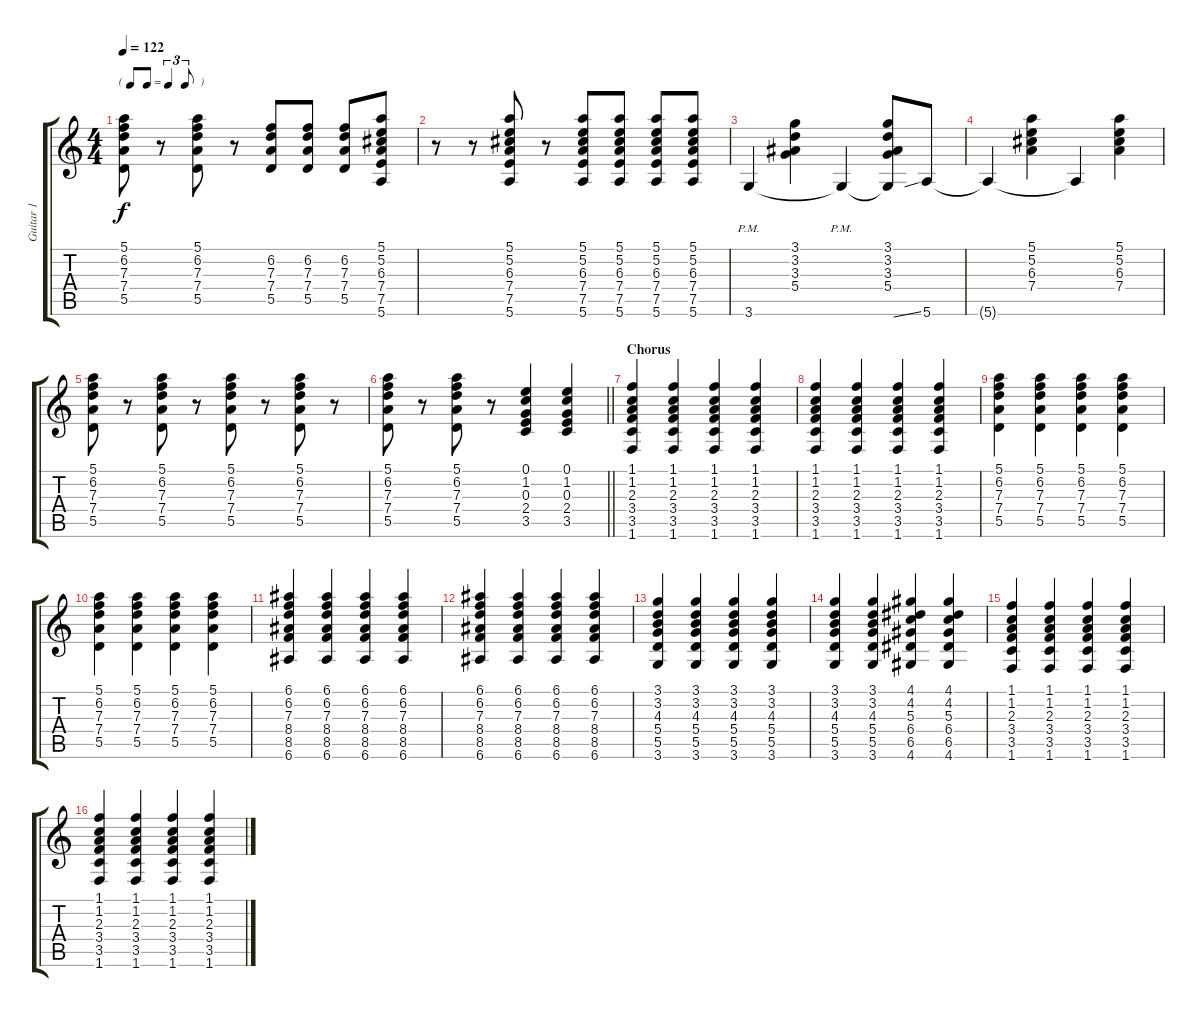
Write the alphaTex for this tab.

\track ("Guitar 1" "Guitar 1") {instrument overdrivenguitar}
\staff {score tabs}
\tuning (E4 B3 G3 D3 A2 E2) {hide}
\ts (4 4)
\tf triplet8th
\tempo 122
\clef g2
\ks c
(5.1 6.2 7.3 7.4 5.5).8{dy f} r.8 (5.1 6.2 7.3 7.4 5.5).8 r.8 (6.2 7.3 7.4 5.5).8 (6.2 7.3 7.4 5.5).8 (6.2 7.3 7.4 5.5).8 (5.1 5.2 6.3 7.4 7.5 5.6).8 |
r.8 r.8 (5.1 5.2 6.3 7.4 7.5 5.6).8 r.8 (5.1 5.2 6.3 7.4 7.5 5.6).8 (5.1 5.2 6.3 7.4 7.5 5.6).8 (5.1 5.2 6.3 7.4 7.5 5.6).8 (5.1 5.2 6.3 7.4 7.5 5.6).8 |
3.6{pm}.4 (3.1 3.2 3.3 5.4).4 3.6{pm t}.4 (3.1 3.2 3.3 5.4 3.6{ss t}).8 5.6.8 |
5.6{t}.4 (5.1 5.2 6.3 7.4).4 5.6{t}.4 (5.1 5.2 6.3 7.4).4 |
(5.1 6.2 7.3 7.4 5.5).8 r.8 (5.1 6.2 7.3 7.4 5.5).8 r.8 (5.1 6.2 7.3 7.4 5.5).8 r.8 (5.1 6.2 7.3 7.4 5.5).8 r.8 |
\barLineRight lightlight
(5.1 6.2 7.3 7.4 5.5).8 r.8 (5.1 6.2 7.3 7.4 5.5).8 r.8 (0.1 1.2 0.3 2.4 3.5).4 (0.1 1.2 0.3 2.4 3.5).4 |
\section ("" "Chorus")
(1.1 1.2 2.3 3.4 3.5 1.6).4 (1.1 1.2 2.3 3.4 3.5 1.6).4 (1.1 1.2 2.3 3.4 3.5 1.6).4 (1.1 1.2 2.3 3.4 3.5 1.6).4 |
(1.1 1.2 2.3 3.4 3.5 1.6).4 (1.1 1.2 2.3 3.4 3.5 1.6).4 (1.1 1.2 2.3 3.4 3.5 1.6).4 (1.1 1.2 2.3 3.4 3.5 1.6).4 |
(5.1 6.2 7.3 7.4 5.5).4 (5.1 6.2 7.3 7.4 5.5).4 (5.1 6.2 7.3 7.4 5.5).4 (5.1 6.2 7.3 7.4 5.5).4 |
(5.1 6.2 7.3 7.4 5.5).4 (5.1 6.2 7.3 7.4 5.5).4 (5.1 6.2 7.3 7.4 5.5).4 (5.1 6.2 7.3 7.4 5.5).4 |
(6.1 6.2 7.3 8.4 8.5 6.6).4 (6.1 6.2 7.3 8.4 8.5 6.6).4 (6.1 6.2 7.3 8.4 8.5 6.6).4 (6.1 6.2 7.3 8.4 8.5 6.6).4 |
(6.1 6.2 7.3 8.4 8.5 6.6).4 (6.1 6.2 7.3 8.4 8.5 6.6).4 (6.1 6.2 7.3 8.4 8.5 6.6).4 (6.1 6.2 7.3 8.4 8.5 6.6).4 |
(3.1 3.2 4.3 5.4 5.5 3.6).4 (3.1 3.2 4.3 5.4 5.5 3.6).4 (3.1 3.2 4.3 5.4 5.5 3.6).4 (3.1 3.2 4.3 5.4 5.5 3.6).4 |
(3.1 3.2 4.3 5.4 5.5 3.6).4 (3.1 3.2 4.3 5.4 5.5 3.6).4 (4.1 4.2 5.3 6.4 6.5 4.6).4 (4.1 4.2 5.3 6.4 6.5 4.6).4 |
(1.1 1.2 2.3 3.4 3.5 1.6).4 (1.1 1.2 2.3 3.4 3.5 1.6).4 (1.1 1.2 2.3 3.4 3.5 1.6).4 (1.1 1.2 2.3 3.4 3.5 1.6).4 |
(1.1 1.2 2.3 3.4 3.5 1.6).4 (1.1 1.2 2.3 3.4 3.5 1.6).4 (1.1 1.2 2.3 3.4 3.5 1.6).4 (1.1 1.2 2.3 3.4 3.5 1.6).4
